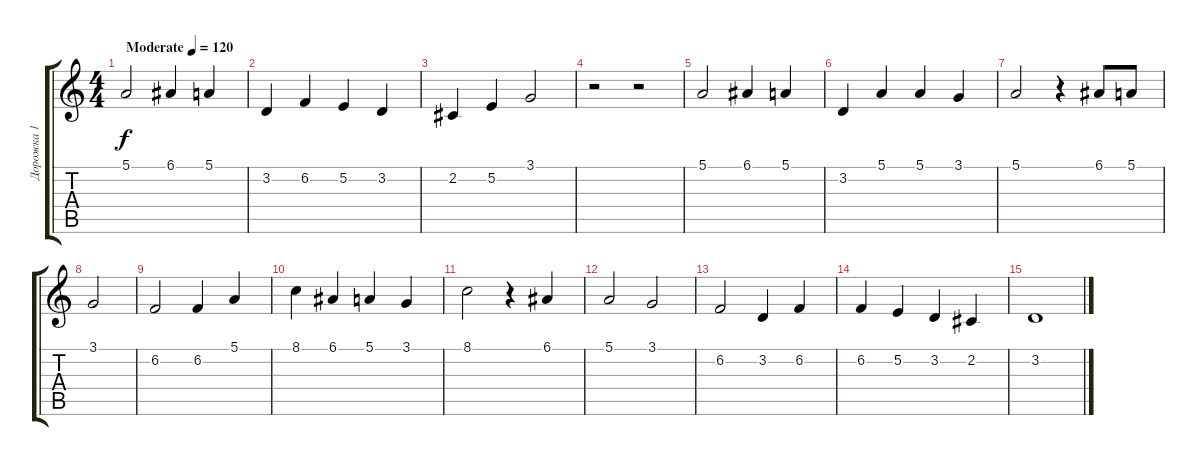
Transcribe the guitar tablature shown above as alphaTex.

\track ("Дорожка 1" "Дорожка 1") {instrument accordion}
\staff {score tabs}
\tuning (E4 B3 G3 D3 A2 E2) {hide}
\ts (4 4)
\tempo (120 "Moderate")
\clef g2
\ks c
5.1.2{dy f instrument accordion} 6.1.4 5.1.4 |
3.2.4 6.2.4 5.2.4 3.2.4 |
2.2.4 5.2.4 3.1.2 |
r.2 r.2 |
5.1.2 6.1.4 5.1.4 |
3.2.4 5.1.4 5.1.4 3.1.4 |
5.1.2 r.4 6.1.8 5.1.8 |
3.1.2 |
6.2.2 6.2.4 5.1.4 |
8.1.4 6.1.4 5.1.4 3.1.4 |
8.1.2 r.4 6.1.4 |
5.1.2 3.1.2 |
6.2.2 3.2.4 6.2.4 |
6.2.4 5.2.4 3.2.4 2.2.4 |
3.2.1
